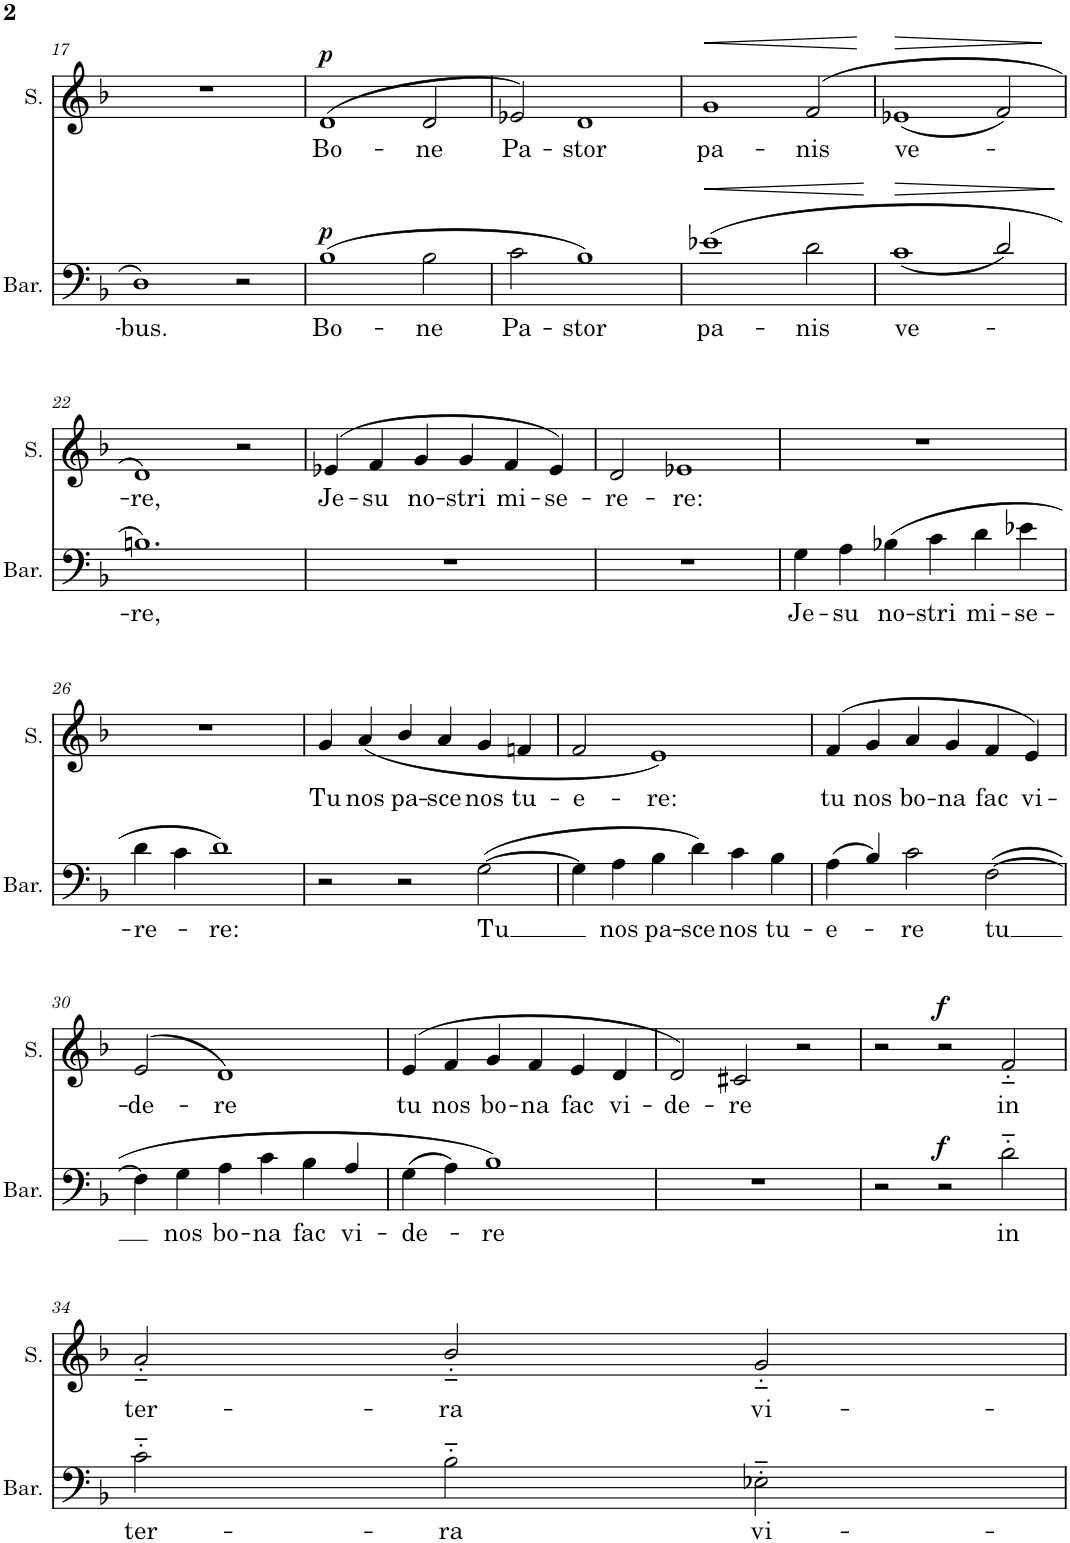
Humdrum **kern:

**kern	**text	**dynam	**kern	**text	**dynam
*part2	*part2	*part2	*part1	*part1	*part1
*staff2	*staff2	*staff2	*staff1	*staff1	*staff1
*I"Baritono	*	*	*I"Soprano	*	*
*I'Bar.	*	*	*I'S.	*	*
!!LO:PB:g=z
*clefF4	*	*	*clefG2	*	*
*k[b-]	*	*	*k[b-]	*	*
*M3/2	*	*	*M3/2	*	*
=17	=17	=17	=17	=17	=17
!	!LO:LY:b	!	!	!	!
1D	-bus.	.	1.r	.	.
2r	.	.	.	.	.
=18	=18	=18	=18	=18	=18
!	!LO:LY:b	!LO:DY:a	!	!LO:LY:b	!LO:DY:a
(1B-	Bo-	p	(>1d	Bo-	p
!	!LO:LY:b	!	!	!LO:LY:b	!
2B-\	-ne	.	2d/	-ne	.
=19	=19	=19	=19	=19	=19
!	!LO:LY:b	!	!	!LO:LY:b	!
2c\	Pa-	.	2e-X/)	Pa-	.
!	!LO:LY:b	!	!	!LO:LY:b	!
1B-)	-stor	.	1d	-stor	.
=20	=20	=20	=20	=20	=20
!	!LO:LY:b	!LO:HP:b	!	!LO:LY:b	!LO:HP:b
(1e-X	pa-	<	1g	pa-	<
!	!LO:LY:b	!	!	!LO:LY:b	!
2d\	-nis	.	(>2f/	-nis	.
.	.	[	.	.	[
=21	=21	=21	=21	=21	=21
!	!LO:LY:b	!LO:HP:b	!	!LO:LY:b	!LO:HP:b
(1c	ve-	>	(1e-X	ve-	>
2d/)	.	.	2f/)	.	.
.	.	]	.	.	]
!!LO:LB:g=z
=22	=22	=22	=22	=22	=22
!	!LO:LY:b	!	!	!LO:LY:b	!
1.Bn)	-re,	.	1d)	-re,	.
.	.	.	2r	.	.
=23	=23	=23	=23	=23	=23
!	!	!	!	!LO:LY:b	!
1.r	.	.	(>4e-X/	Je-	.
!	!	!	!	!LO:LY:b	!
.	.	.	4f/	-su	.
!	!	!	!	!LO:LY:b	!
.	.	.	4g/	no-	.
!	!	!	!	!LO:LY:b	!
.	.	.	4g/	-stri	.
!	!	!	!	!LO:LY:b	!
.	.	.	4f/	mi-	.
!	!	!	!	!LO:LY:b	!
.	.	.	4e-/)	-se-	.
=24	=24	=24	=24	=24	=24
!	!	!	!	!LO:LY:b	!
1.r	.	.	2d/	-re-	.
!	!	!	!	!LO:LY:b	!
.	.	.	1e-X	-re:	.
=25	=25	=25	=25	=25	=25
!	!LO:LY:b	!	!	!	!
4G\	Je-	.	1.r	.	.
!	!LO:LY:b	!	!	!	!
4A\	-su	.	.	.	.
!	!LO:LY:b	!	!	!	!
(4B-X\	no-	.	.	.	.
!	!LO:LY:b	!	!	!	!
4c\	-stri	.	.	.	.
!	!LO:LY:b	!	!	!	!
4d\	mi-	.	.	.	.
!	!LO:LY:b	!	!	!	!
4e-X\	-se-	.	.	.	.
!!LO:LB:g=z
=26	=26	=26	=26	=26	=26
!	!LO:LY:b	!	!	!	!
4d\	-re-	.	1.r	.	.
4c\	.	.	.	.	.
!	!LO:LY:b	!	!	!	!
1d)	-re:	.	.	.	.
=27	=27	=27	=27	=27	=27
!	!	!	!	!LO:LY:b	!
2r	.	.	4g/	Tu	.
!	!	!	!	!LO:LY:b	!
.	.	.	(4a/	nos	.
!	!	!	!	!LO:LY:b	!
2r	.	.	4b-/	pa-	.
!	!	!	!	!LO:LY:b	!
.	.	.	4a/	-sce	.
!	!LO:LY:b	!	!	!LO:LY:b	!
([2G\	Tu	.	4g/	nos	.
!	!	!	!	!LO:LY:b	!
.	.	.	4fn/	tu-	.
=28	=28	=28	=28	=28	=28
!	!	!	!	!LO:LY:b	!
4G\]	.	.	2f/	-e-	.
!	!LO:LY:b	!	!	!	!
4A\	nos	.	.	.	.
!	!LO:LY:b	!	!	!LO:LY:b	!
4B-\	pa-	.	1e)	-re:	.
!	!LO:LY:b	!	!	!	!
4d\)	-sce	.	.	.	.
!	!LO:LY:b	!	!	!	!
4c\	nos	.	.	.	.
!	!LO:LY:b	!	!	!	!
4B-\	tu-	.	.	.	.
=29	=29	=29	=29	=29	=29
!	!LO:LY:b	!	!	!LO:LY:b	!
(4A\	-e-	.	(>4f/	tu	.
!	!	!	!	!LO:LY:b	!
4B-/)	.	.	4g/	nos	.
!	!LO:LY:b	!	!	!LO:LY:b	!
2c\	-re	.	4a/	bo-	.
!	!	!	!	!LO:LY:b	!
.	.	.	4g/	-na	.
!	!LO:LY:b	!	!	!LO:LY:b	!
([2F\	tu	.	4f/	fac	.
!	!	!	!	!LO:LY:b	!
.	.	.	4e/)	vi-	.
!!LO:LB:g=z
=30	=30	=30	=30	=30	=30
!	!	!	!	!LO:LY:b	!
4F\]	.	.	(>2e/	-de-	.
!	!LO:LY:b	!	!	!	!
4G\	nos	.	.	.	.
!	!LO:LY:b	!	!	!LO:LY:b	!
4A\	bo-	.	1d)	-re	.
!	!LO:LY:b	!	!	!	!
4c\	-na	.	.	.	.
!	!LO:LY:b	!	!	!	!
4B-\	fac	.	.	.	.
!	!LO:LY:b	!	!	!	!
4A/	vi-	.	.	.	.
=31	=31	=31	=31	=31	=31
!	!LO:LY:b	!	!	!LO:LY:b	!
(4G\	-de-	.	(>4e/	tu	.
!	!	!	!	!LO:LY:b	!
4A\)	.	.	4f/	nos	.
!	!LO:LY:b	!	!	!LO:LY:b	!
1B-)	-re	.	4g/	bo-	.
!	!	!	!	!LO:LY:b	!
.	.	.	4f/	-na	.
!	!	!	!	!LO:LY:b	!
.	.	.	4e/	fac	.
!	!	!	!	!LO:LY:b	!
.	.	.	4d/	vi-	.
=32	=32	=32	=32	=32	=32
!	!	!	!	!LO:LY:b	!
1.r	.	.	2d/)	-de-	.
!	!	!	!	!LO:LY:b	!
.	.	.	2c#X/	-re	.
.	.	.	2r	.	.
=33	=33	=33	=33	=33	=33
2r	.	.	2r	.	.
!	!	!LO:DY:a	!	!	!LO:DY:a
2r	.	f	2r	.	f
!	!LO:LY:b	!	!	!LO:LY:b	!
2d'~\	in	.	2f'~/	in	.
!!LO:LB:g=z
=34	=34	=34	=34	=34	=34
!	!LO:LY:b	!	!	!LO:LY:b	!
2c'~\	ter-	.	2a'~/	ter-	.
!	!LO:LY:b	!	!	!LO:LY:b	!
2B-'~\	-ra	.	2b-'~/	-ra	.
!	!LO:LY:b	!	!	!LO:LY:b	!
2E-X'~\	vi-	.	2g'~/	vi-	.
=	=	=	=	=	=
*-	*-	*-	*-	*-	*-
